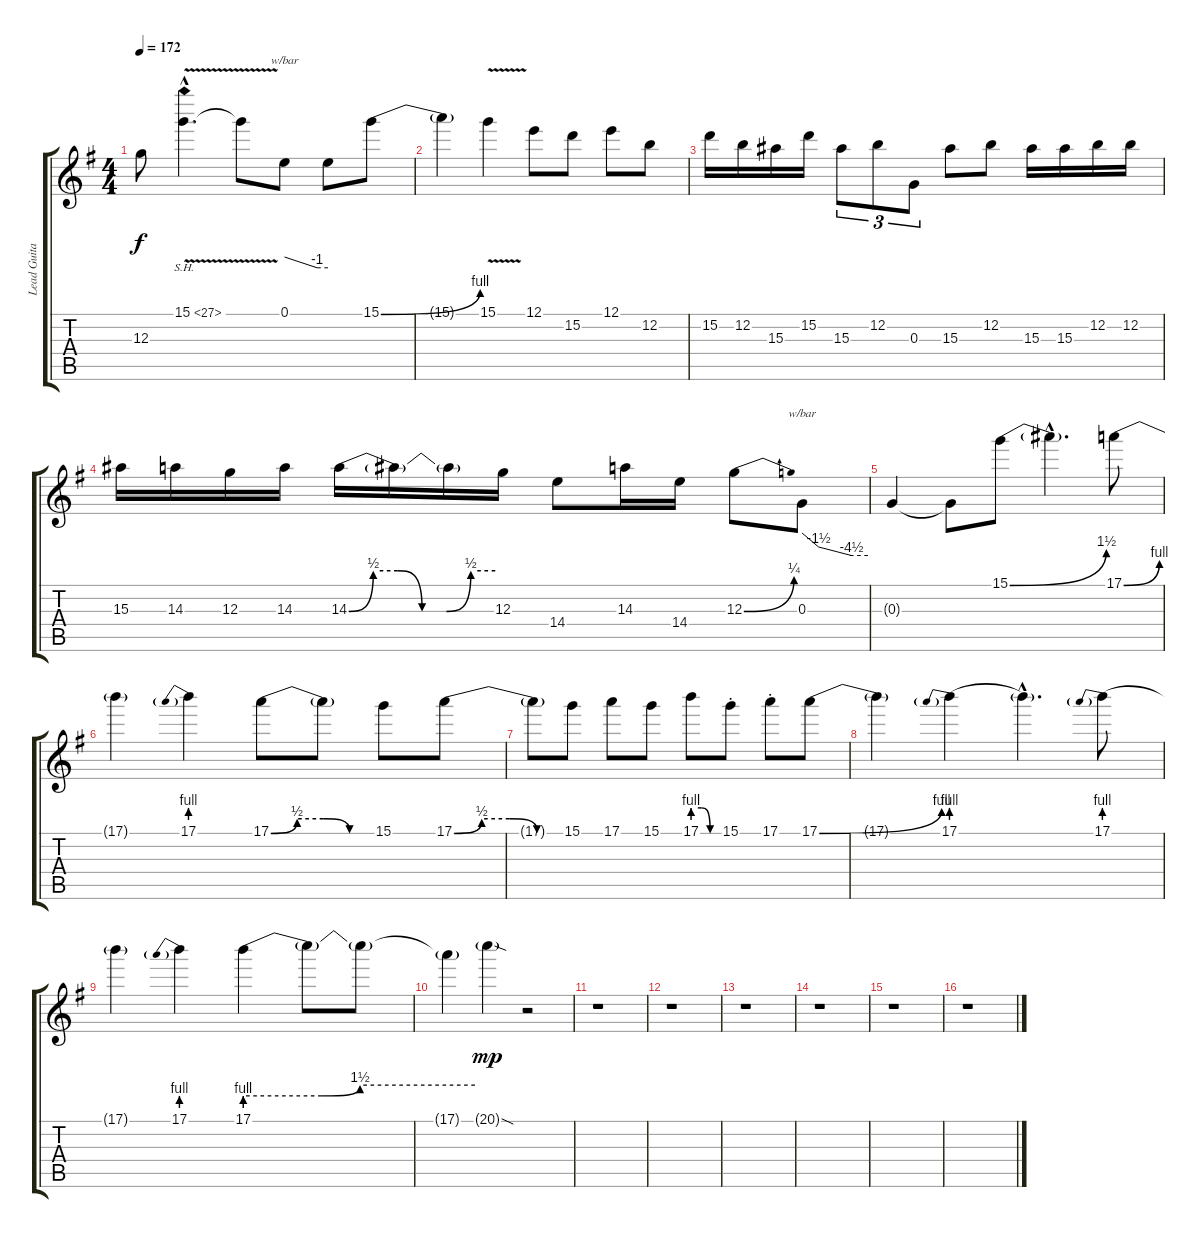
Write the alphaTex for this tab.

\track ("Lead Guitar [Slash]" "Lead Guita") {instrument overdrivenguitar}
\staff {score tabs}
\tuning (E4 B3 G3 D3 A2 E2) {hide}
\ts (4 4)
\tempo 172
\clef g2
\ks g
12.3{t}.8{dy f} 15.1{sh 12 v hac}.4{d} 15.1{t}.8 0.1.8{tbe (custom default 0 0 45 -4 60 -4)} 0.1{t}.8 15.1{be (bend 0 0 60 4)}.8 |
15.1{t}.4 15.1{v}.4 12.1.8 15.2.8 12.1.8 12.2.8 |
15.2.16 12.2.16 15.3.16 15.2.16 15.3.8{tu (3 2)} 12.2.8{tu (3 2)} 0.3.8{tu (3 2)} 15.3.8 12.2.8 15.3.16 15.3.16 12.2.16 12.2.16 |
15.3.16 14.3.16 12.3.16 14.3.16 14.3{be (custom 0 0 10 2 20 2 30 0 40 0 50 2 60 2)}.16 14.3{t}.16 14.3{t}.16 12.3.16 14.4.8 14.3.16 14.4.16 12.3{be (bend 0 0 60 1)}.8 0.3.8{tbe (custom default 0 0 15 -6 45 -18 60 -18)} |
0.3{t}.4 0.3{t}.8 15.1{be (bend 0 0 60 6)}.8 15.1{hac t}.4{d} 17.1{be (bend 0 0 60 4)}.8 |
17.1{t}.4 17.1{be (prebend 0 4 60 4)}.4 17.1{be (custom 0 0 15 2 30 2 45 0 60 0)}.8 17.1{t}.8 15.1.8 17.1{be (custom 0 0 15 2 30 2 45 0 60 0)}.8 |
17.1{t}.8 15.1.8 17.1.8 15.1.8 17.1{be (custom 0 4 20 4 40 0 60 0)}.8 15.1{st}.8 17.1{st}.8 17.1{be (bend 0 0 60 4)}.8 |
17.1{t}.4 17.1{be (prebend 0 4 60 4)}.4 17.1{hac t}.4{d} 17.1{be (prebend 0 4 60 4)}.8 |
17.1{t}.4 17.1{be (prebend 0 4 60 4)}.4 17.1{be (custom 0 4 20 4 30 6 60 6)}.4 17.1{t}.8 17.1{t}.8 |
17.1{t}.4 20.1{sod g}.4{dy mp} r.2 |
r.1 |
r.1 |
r.1 |
r.1 |
r.1 |
r.1
